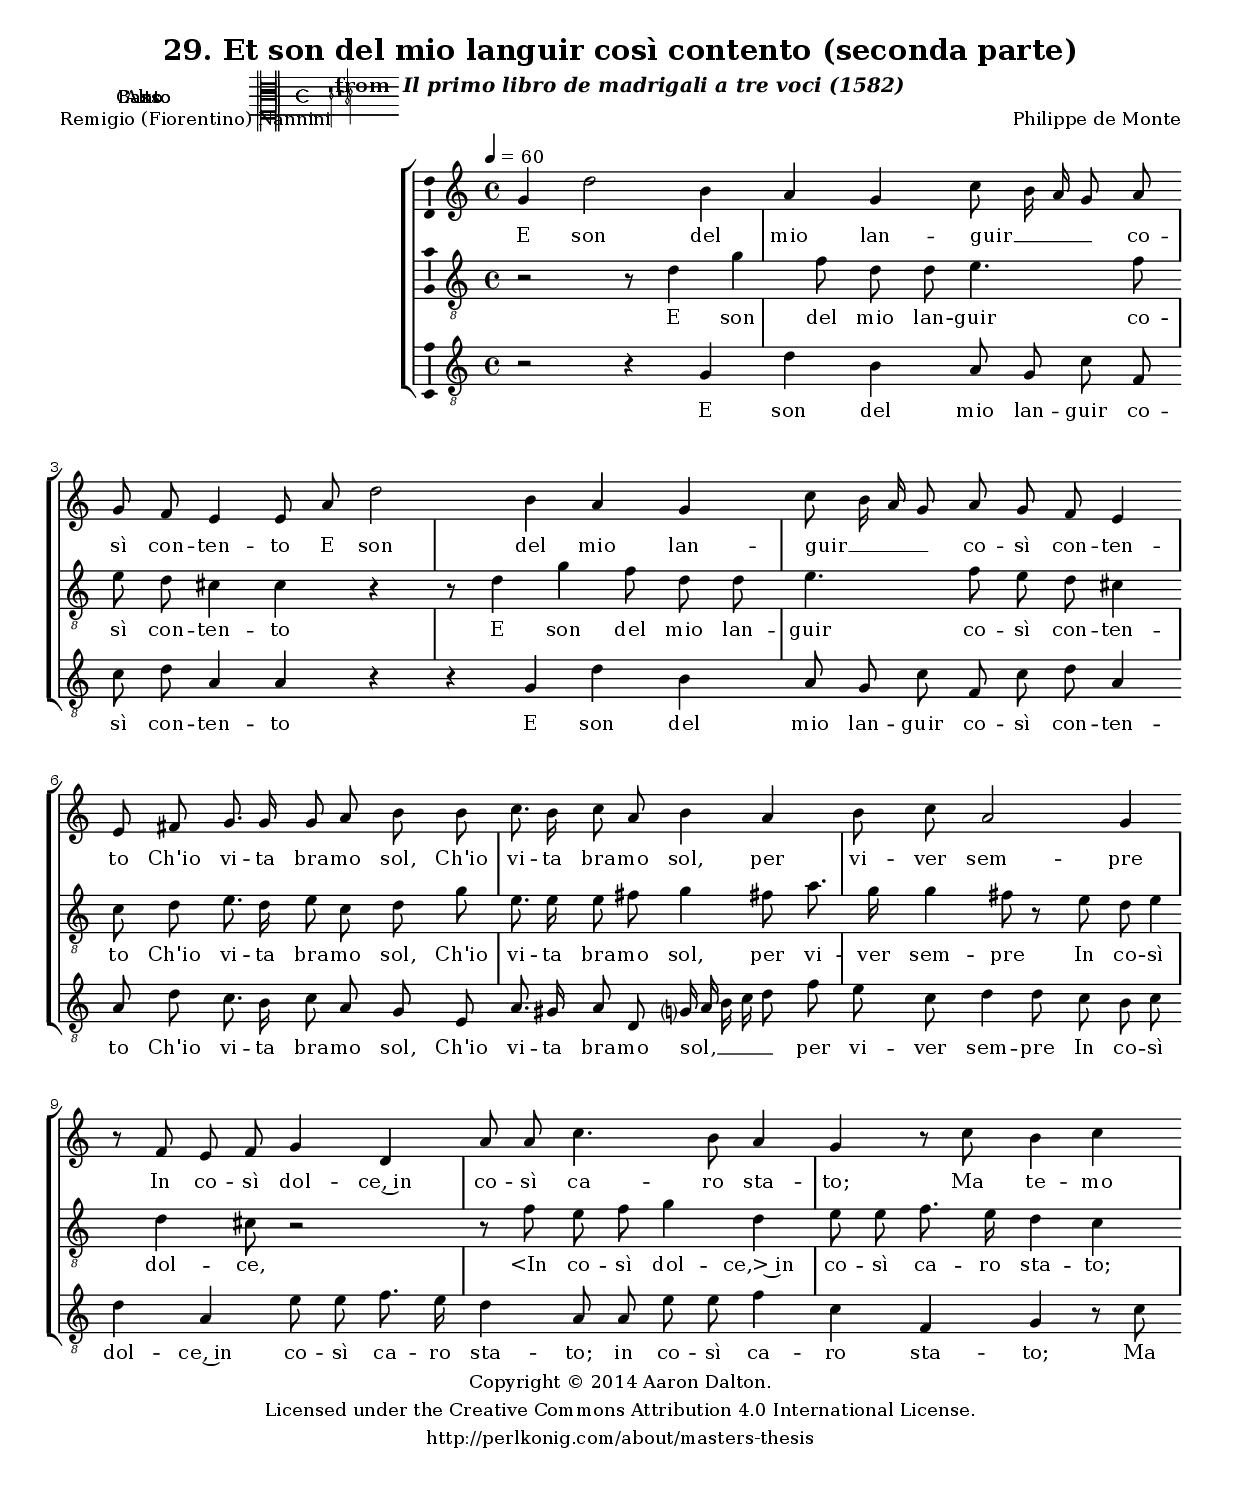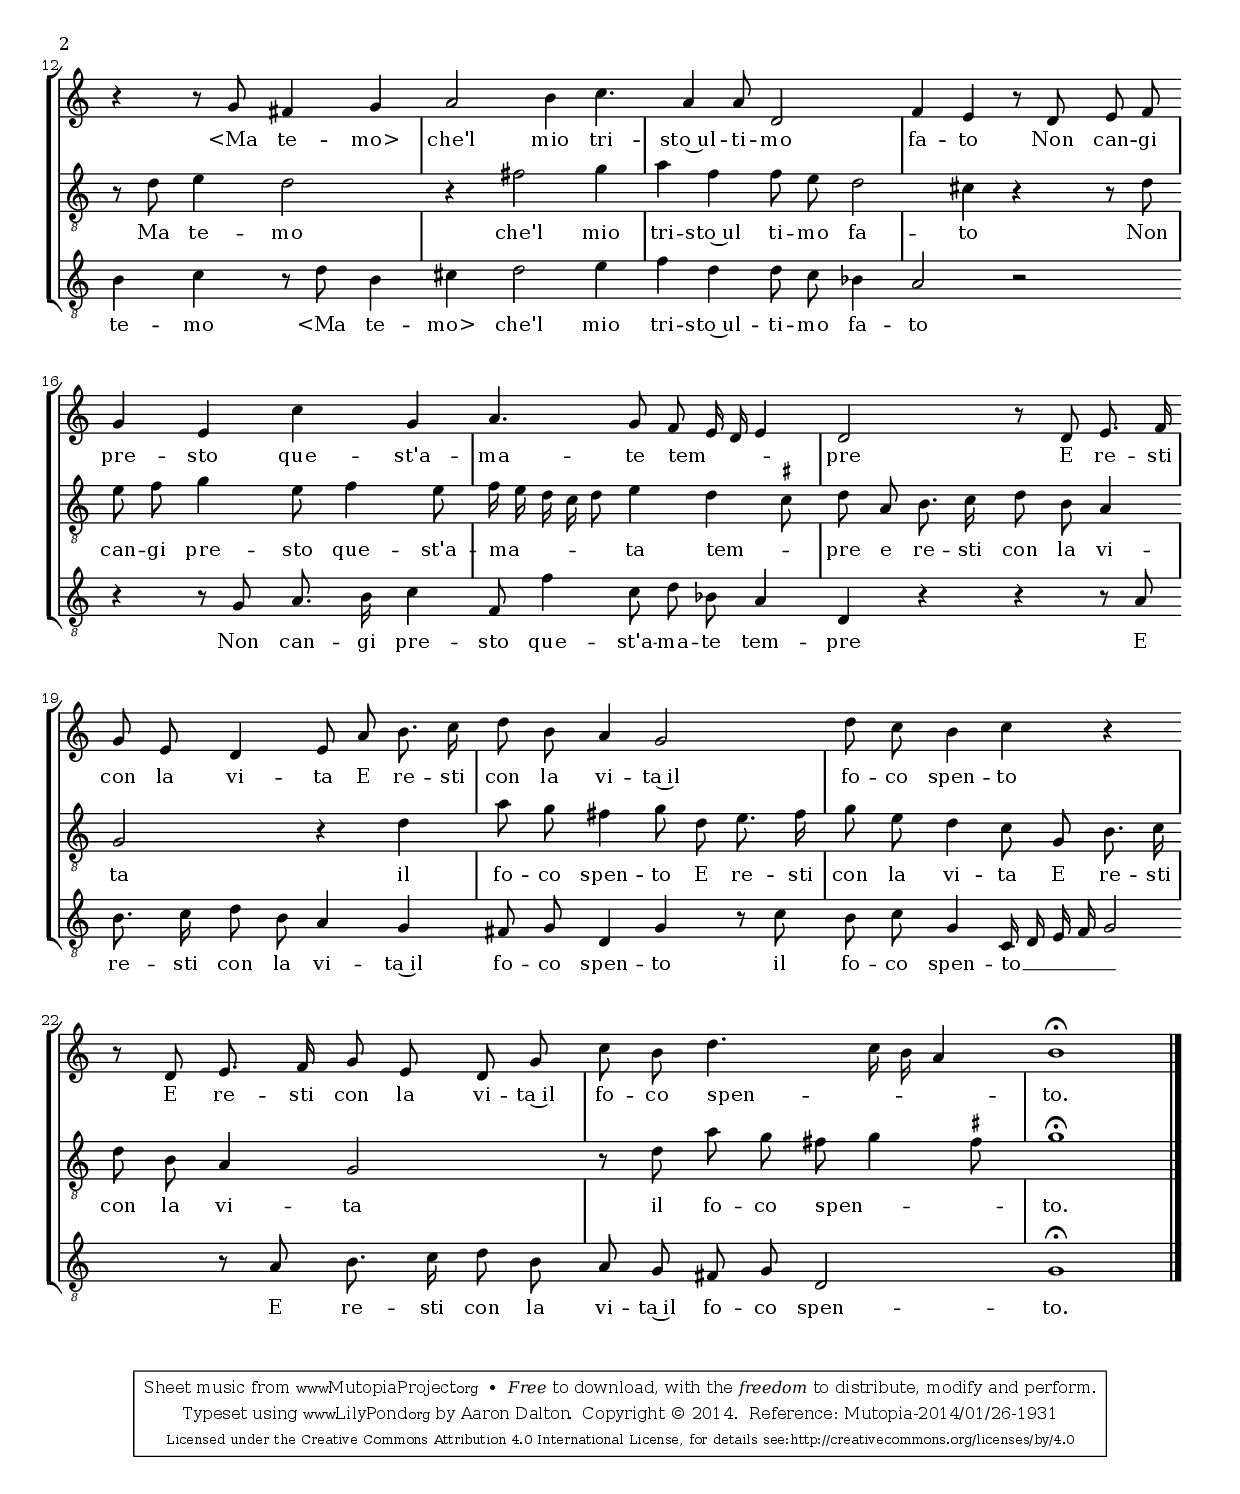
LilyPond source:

\version "2.12.3"
#(set-global-staff-size 18)

\paper
{
   %#(set-default-paper-size "letter")
   #(define fonts (make-pango-font-tree "DejaVu Serif"
                                        "DejaVu Sans"
                                        "DejaVu Sans Mono"
                                       (/ 16 20)))

% THESE ARE THE UCALGARY THESIS REQUIREMENTS
   top-margin = 1 \in
   bottom-margin = 1.22 \in
   left-margin = 1.40 \in
   right-margin = 0.850 \in
   line-width = 6.25 \in
}

hide = { 
  \once \override Accidental #'stencil = #ly:text-interface::print
  \once \override  Accidental #'text = \markup { }
}

incipit =
#(define-music-function (parser location incipit-music) (ly:music?)
  #{
    \once \override Staff.InstrumentName #'self-alignment-X = #RIGHT
    \once \override Staff.InstrumentName #'self-alignment-Y = #UP
    \once \override Staff.InstrumentName #'Y-offset = #4
    \once \override Staff.InstrumentName #'padding = #0.3
    \once \override Staff.InstrumentName #'stencil = 
    #(lambda (grob)
       (let* ((instrument-name (ly:grob-property grob 'long-text))
              (layout (ly:output-def-clone (ly:grob-layout grob)))
              (music (make-music 'SequentialMusic
                      'elements (list (make-music 'ContextSpeccedMusic
                                        'context-type 'MensuralStaff
                                        'element (make-music 'PropertySet
                                                   'symbol 'instrumentName
                                                   'value instrument-name))
                                      $incipit-music)))
              (score (ly:make-score music))
              (mm (ly:output-def-lookup layout 'mm))
              (indent (ly:output-def-lookup layout 'indent))
              (width (ly:output-def-lookup layout 'incipit-width))
              (incipit-width (if (number? width)
                                 (* width mm)
                                 (* indent 0.5))))
         (ly:output-def-set-variable! layout 'indent (- indent incipit-width))
         (ly:output-def-set-variable! layout 'line-width indent)
         (ly:output-def-set-variable! layout 'ragged-right #f)
         (ly:output-def-set-variable! layout 'ragged-last #f)
         (ly:output-def-set-variable! layout 'system-count 1)
         (ly:score-add-output-def! score layout)
         (set! (ly:grob-property grob 'long-text)
               (markup #:score score))
         (ly:system-start-text::print grob)))
  #})

%%%%%%%%%%%%%%%%%%%%%%%%%

global = {
  \set Score.skipBars = ##t
  \override Staff.BarLine #'transparent = ##t
  #(set-accidental-style 'forget)
}

\header {
	title = "29. Et son del mio languir così contento (seconda parte)"
	subtitle= \markup{ "from " \italic "Il primo libro de madrigali a tre voci (1582)"}
	composer = "Philippe de Monte"
	date = "1582"
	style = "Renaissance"
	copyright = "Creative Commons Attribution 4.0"
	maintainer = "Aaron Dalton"
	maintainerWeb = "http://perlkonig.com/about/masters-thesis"
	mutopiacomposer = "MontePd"
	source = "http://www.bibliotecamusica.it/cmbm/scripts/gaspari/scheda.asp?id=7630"
	poet= "Remigio (Fiorentino) Nannini"
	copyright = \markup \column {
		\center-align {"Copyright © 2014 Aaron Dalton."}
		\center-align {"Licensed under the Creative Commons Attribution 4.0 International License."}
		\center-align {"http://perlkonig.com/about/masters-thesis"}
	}

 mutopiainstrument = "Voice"
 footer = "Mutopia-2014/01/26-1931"
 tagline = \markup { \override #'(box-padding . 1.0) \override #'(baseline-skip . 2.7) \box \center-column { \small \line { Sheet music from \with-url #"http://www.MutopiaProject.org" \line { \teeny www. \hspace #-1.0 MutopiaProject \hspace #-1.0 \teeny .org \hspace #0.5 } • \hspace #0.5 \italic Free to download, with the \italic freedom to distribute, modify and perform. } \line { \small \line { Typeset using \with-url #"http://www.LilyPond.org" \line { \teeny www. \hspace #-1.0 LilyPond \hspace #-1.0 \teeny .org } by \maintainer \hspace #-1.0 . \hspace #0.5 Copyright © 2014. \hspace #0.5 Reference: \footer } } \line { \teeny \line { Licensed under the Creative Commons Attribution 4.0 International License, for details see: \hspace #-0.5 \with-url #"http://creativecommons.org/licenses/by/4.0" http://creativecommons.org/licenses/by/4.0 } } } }
}
	cantusIncipit = <<
  \new MensuralVoice = cantusIncipit <<
    \repeat unfold 9 { s1 \noBreak }
    {
	  \override Rest #'style = #'neomensural
      \clef "neomensural-c1"
      \key c \major
      \time 4/4
      g'2
    }
  >>
>>

	cantusMusic =  \relative c'' {
	\clef treble
	\time 4/4
	\key c \major
	\tempo 4 = 60	
	g4 d'2 b4 a g c8 b16 a g8 a g f e4 e8 a d2 b4 a g c8 b16 a g8 a g f e4 e8 fis g8. g16	
	g8 a b b c8. b16 c8 a b4 a b8 c a2 g4 r8 f8 e f g4 d a'8 a c4. b8 a4 g r8 c b4 c r4 r8 g8	
	fis4 g a2 b4 c4. a4 a8 d,2 f4 e r8 d e f g4 e c' g a4. g8 f e16 d e4 d2 r8 d e8. f16 g8 e d4	
	e8 a b8. c16 d8 b a4 g2 d'8 c b4 c r r8 d, e8. f16 g8 e d g c b d4. c16 b a4 b1\fermata
	
	\override Staff.BarLine #'transparent = ##f
	\bar "|."
}

%\set suggestAccidentals = ##t
	cantusLyrics = \lyricmode{
	E son del mio lan -- guir __ _ _ _ co -- sì con -- ten -- to
	E son del mio lan -- guir __ _ _ _ co -- sì con -- ten -- to
	Ch'io vi -- ta bra -- mo sol,
	Ch'io vi -- ta bra -- mo sol, per vi -- ver sem -- pre
	In co -- sì dol -- ce,~in co -- sì ca -- ro sta -- to;
	Ma te -- mo
	"<Ma" te -- "mo>" che'l mio tri -- sto~ul -- ti -- mo fa -- to
	Non can -- gi pre -- sto que -- st'a -- ma -- te tem -- _ _ _ pre
	E re -- sti con la vi -- ta
	E re -- sti con la vi -- ta~il fo -- co spen -- to
	E re -- sti con la vi -- ta~il fo -- co spen -- _ _ _ to.
}


	altusIncipit = <<
  \new MensuralVoice = altusIncipit <<
    \repeat unfold 9 { s1 \noBreak }
    {
	  \override Rest #'style = #'neomensural
      \clef "neomensural-c3"
      \key c \major
      \time 4/4
      r1 r4 d'2
    }
  >>
>>

	altusMusic = \relative c' {
	\clef "treble_8"
	\time 4/4
	\key c \major

	r2 r8 d4 g f8 d d e4. f8 e d cis4 \hide cis r4 r8 d4 g f8 d d e4. f8 e8 d cis4 \hide cis8 d
	
	e8. d16 e8 c d g e8. e16 e8 fis g4 fis8 a8. g16 g4 fis8 r e d e4 d cis8 r2 r8 f e f g4 d e8 e f8. e16	
	d4 c r8 d e4 d2 r4 fis2 g4 a f4 f8 e d2 cis4 r r8 d e f g4 e8 f4 e8 f16 e d c d8 e4 d \set suggestAccidentals = ##t cis8 \set suggestAccidentals = ##f d a
	
	b8. c16 d8 b a4 g2 r4 d'4 a'8 g fis4 g8 d e8. f16 g8 e d4 c8 g b8. c16 d8 b a4 g2 r8 d'8 a' g fis8 g4 \set suggestAccidentals = ##t fis!8 \set suggestAccidentals = ##f g1\fermata
	
	\override Staff.BarLine #'transparent = ##f
	\bar "|."
}

%\set suggestAccidentals = ##t

	altusLyrics = \lyricmode{
	E son del mio lan -- guir co -- sì con -- ten -- to
	E son del mio lan -- guir co -- sì con -- ten -- to
	Ch'io vi -- ta bra -- mo sol,
	Ch'io vi -- ta bra -- mo sol, per vi -- ver sem -- pre
	In co -- sì dol -- ce,
	"<In" co -- sì dol -- "ce,>~in" co -- sì ca -- ro sta -- to;
	Ma te -- mo che'l mio tri -- sto~ul ti -- mo fa -- to
	Non can -- gi pre -- sto que -- st'a -- ma -- _ _ _ _ ta tem -- _ pre
	e re -- sti con la vi -- ta il fo -- co spen -- to
	E re -- sti con la vi -- ta
	E re -- sti con la vi -- ta il fo -- co spen -- _ _ to.
}


	bassusIncipit = <<
  \new MensuralVoice = bassusIncipit <<
    \repeat unfold 9 { s1 \noBreak }
    {
	  \override Rest #'style = #'neomensural
      \clef "neomensural-c4"
      \key c \major
      \time 4/4
      r1 r2 g2
    }
  >>
>>

	bassusMusic = \relative c' {
	\clef "treble_8"
	\time 4/4
	\key c \major
	
	r2 r4 g d' b a8 g c f, c' d a4 a r r g d' b a8 g c f, c' d a4 a8 d c8. b16	
	c8 a g e a8. gis16 a8 d, g?16 a b c d8 f e c d4 d8 c b c d4 a e'8 e f8. e16 d4 a8 a e' e f4	
	c4 f, g r8 c b4 c r8 d8 b4 cis d2 e4 f d d8 c bes4 a2 r2 r4 r8 g8 a8. b16 c4 f,8 f'4 c8 d bes a4 d, r4	
	r4 r8 a'8 b8. c16 d8 b a4 g fis8 g d4 g r8 c b c g4 c,16 d e f g2 r8 a b8. c16 d8 b a g fis g d2 g1\fermata
	
	\override Staff.BarLine #'transparent = ##f
	\bar "|."
}

%\set suggestAccidentals = ##t

	bassusLyrics = \lyricmode{
	E son del mio lan -- guir co -- sì con -- ten -- to
	E son del mio lan -- guir co -- sì con -- ten -- to
	Ch'io vi -- ta bra -- mo sol,
	Ch'io vi -- ta bra -- mo sol, __ _ _ _ _ per vi -- ver sem -- pre
	In co -- sì dol -- ce,~in co -- sì ca -- ro sta -- to;
	in co -- sì ca -- ro sta -- to;
	Ma te -- mo
	"<Ma" te -- "mo>" che'l mio tri -- sto~ul -- ti -- mo fa -- to
	Non can -- gi pre -- sto que -- st'a -- ma -- te tem -- pre
	E re -- sti con la vi -- ta~il fo -- co spen -- to
	il fo -- co spen -- to __ _ _ _ _
	E re -- sti con la vi -- ta~il fo -- co spen -- to.
}


\score {
	<<
		\new StaffGroup = choirStaff <<
			\new Voice = "cantus" <<
				\global
				\set Staff.autoBeaming = ##f
				\set Staff.instrumentName = "Canto"
				%\set Staff.shortInstrumentName = "C"
				\set Staff.midiInstrument = "acoustic guitar (nylon)"
									\incipit \cantusIncipit
													\cantusMusic
							>>
							\new Lyrics \lyricsto "cantus" \cantusLyrics
			
			\new Voice = "altus" <<
				\global
				\set Staff.autoBeaming = ##f
				\set Staff.instrumentName = "Alto"
				%\set Staff.shortInstrumentName = "A"
				\set Staff.midiInstrument = "harpsichord"
									\incipit \altusIncipit
													\altusMusic
							>>
							\new Lyrics \lyricsto "altus" \altusLyrics
			
			\new Voice = "bassus" <<
				\set Staff.autoBeaming = ##f
				\set Staff.instrumentName = "Basso"
				%\set Staff.shortInstrumentName = "B"
				\set Staff.midiInstrument = "acoustic bass"
									\incipit \bassusIncipit
													\bassusMusic
							>>
		>>
					\new Lyrics \lyricsto "bassus" \bassusLyrics
				%% Keep the bass lyrics outside of the staff group to avoid bar lines
		%% between the lyrics.
	>>

	\layout {
		\context {
			\Score
			%% no bar lines in staves
			\override BarLine #'transparent = ##t
			%\remove "Bar_number_engraver"
		}
		%% the next three instructions keep the lyrics between the bar lines
		\context {
			\Lyrics
			\consists "Bar_engraver" 
			\override BarLine #'transparent = ##t
			\override LyricSpace #'minimum-distance = #2.0
		} 
		\context {
			\StaffGroup
			\consists "Separating_line_group_engraver"
		}
		\context {
			\Voice
			%% no slurs
			\override Slur #'transparent = ##t
			%% Comment in the below "\remove" command to allow line
			%% breaking also at those bar lines where a note overlaps
			%% into the next measure.  The command is commented out in this
			%% short example score, but especially for large scores, you
			%% will typically yield better line breaking and thus improve
			%% overall spacing if you comment in the following command.
			\remove "Forbid_line_break_engraver"
			\consists Ambitus_engraver
		}
		indent=6\cm
		incipit-width = 4\cm
	}

	\midi {
		\context {
			\Score
			tempoWholesPerMinute = #(ly:make-moment 70 4)
		}
     }
}

